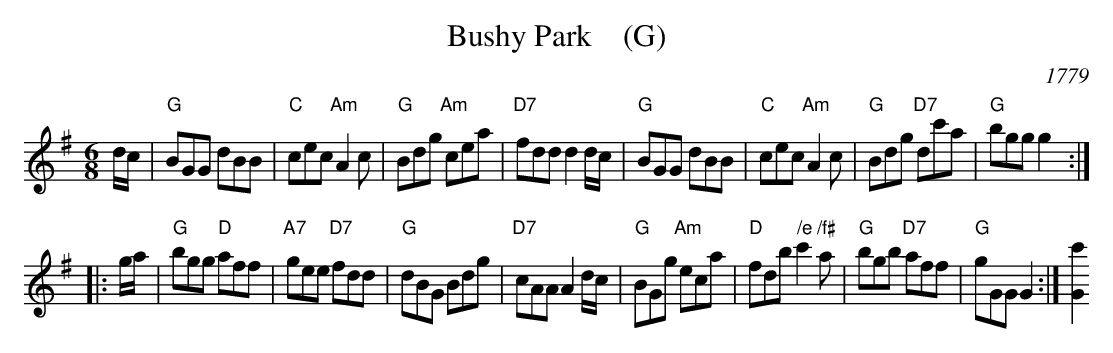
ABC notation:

X:1	% Number at upper right
T: Bushy Park    (G)
O: 1779
L: 1/8
M: 6/8
K: G
d/c/ |\
"G"BGG dBB | "C"cec "Am"A2c | "G"Bdg "Am"cea | "D7"fdd d2 d/c/ |\
"G"BGG dBB | "C"cec "Am"A2c | "G"Bdg "D7"dc'a | "G"bgg g2 :|
|: g/a/ |\
"G"bgg "D"aff | "A7"gee "D7"fdd | "G"dBG Bdg | "D7"cAA A2 d/c/ |\
"G"BGg "Am"eca | "D"fdb "/e"c'2"/f#"a | "G"bgb "D7"aff | "G"gGG G2 :| [c'2G2]
